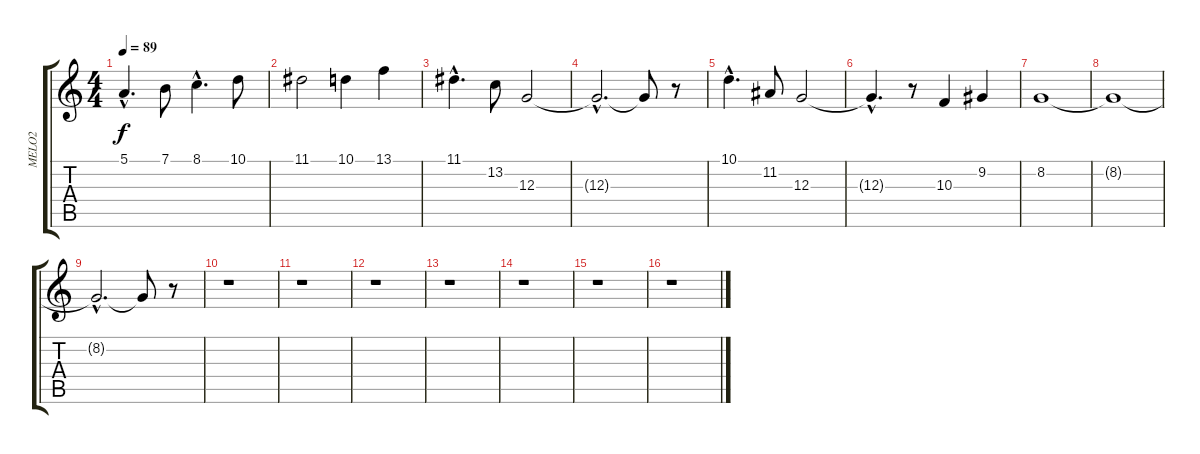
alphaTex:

\track ("MELO2" "MELO2") {instrument clarinet}
\staff {score tabs}
\tuning (E4 B3 G3 D3 A2 E2) {hide}
\ts (4 4)
\tempo 89
\clef g2
\ks c
5.1{hac}.4{d dy f} 7.1.8 8.1{hac}.4{d} 10.1.8 |
11.1.2 10.1.4 13.1.4 |
11.1{hac}.4{d} 13.2.8 12.3.2 |
12.3{hac t}.2{d} 12.3{t}.8 r.8 |
10.1{hac}.4{d} 11.2.8 12.3.2 |
12.3{hac t}.4{d} r.8 10.3.4 9.2.4 |
8.2.1 |
8.2{t}.1 |
8.2{hac t}.2{d} 8.2{t}.8 r.8 |
r.1 |
r.1 |
r.1 |
r.1 |
r.1 |
r.1 |
r.1
